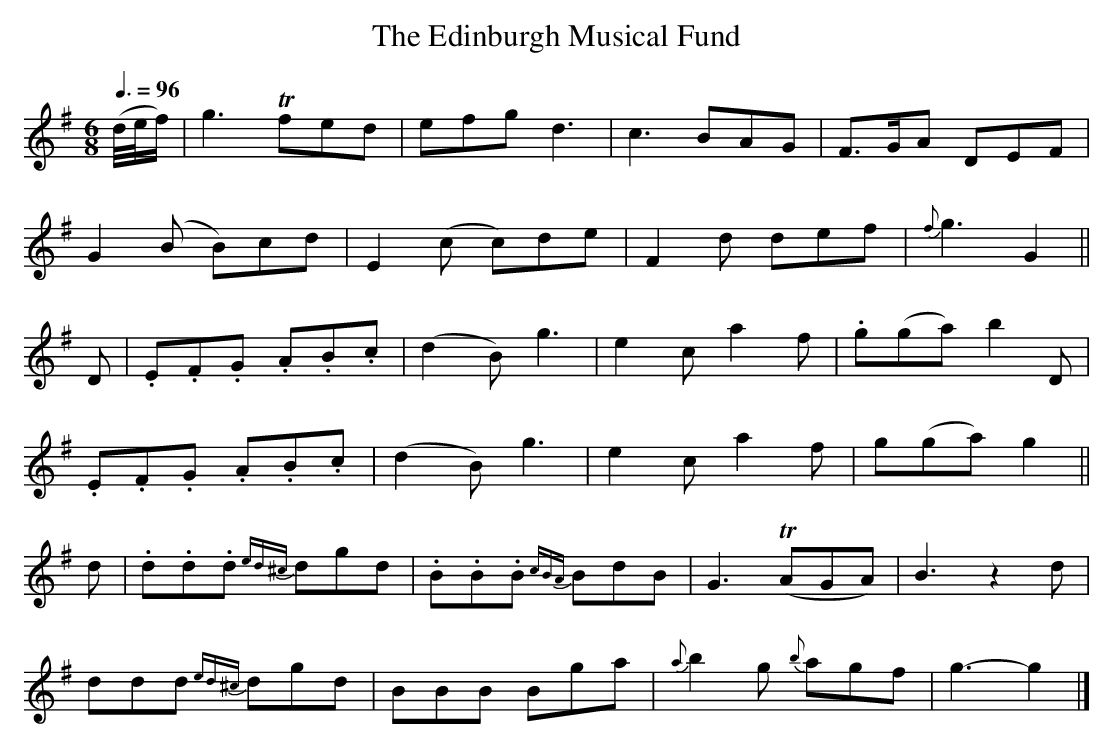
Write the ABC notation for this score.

X:1
T:The Edinburgh Musical Fund
M:6/8
L:1/8
Q:3/8=96
K:G
(d//e//f/)| g3         Tfed  | efg        d3  |   c3     BAG |   F>GA  DEF|
            G2(B        B)cd | E2(c       c)de|   F2d    def |{f}g3    G2||
 D        |.E.F.G      .A.B.c|(d2B)       g3  |   e2c    a2f |  .g(ga) b2D|
           .E.F.G      .A.B.c|(d2B)       g3  |   e2c    a2f |   g(ga) g2||
 d        |.d.d.d {ed^c}dgd  |.B.B.B {cBA}BdB |   G3   (TAGA)|   B3    z2d|
            ddd   {ed^c}dgd  | BBB        Bga |{a}b2g {b}agf |   g3-   g2|]
